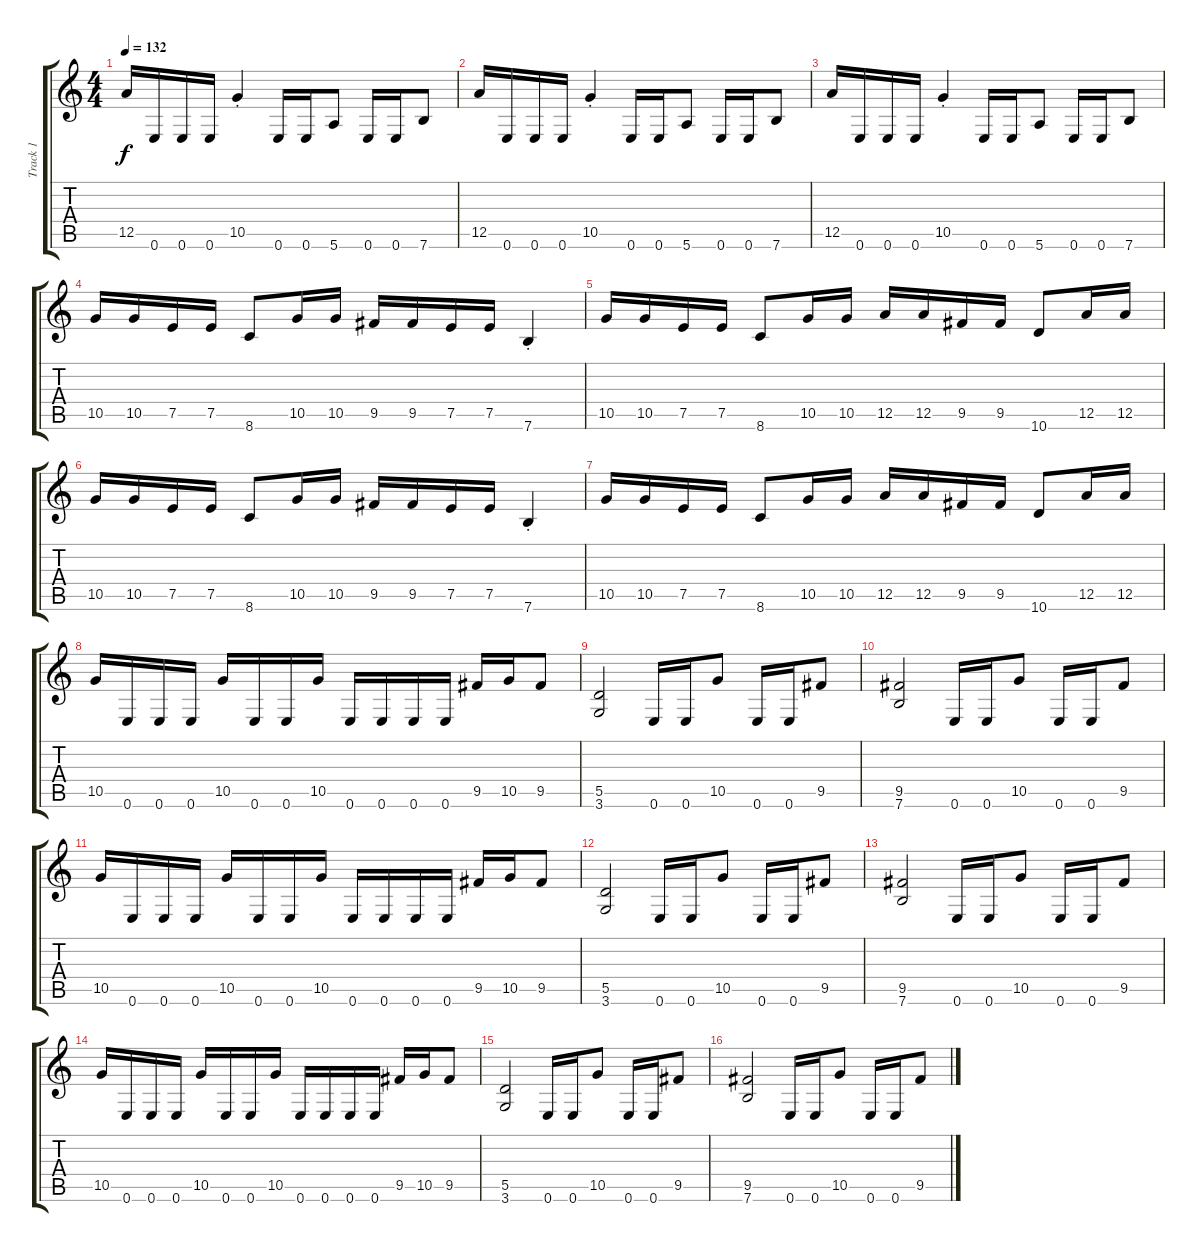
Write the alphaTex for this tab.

\track ("Track 1" "Track 1") {instrument distortionguitar}
\staff {score tabs}
\tuning (E4 B3 G3 D3 A2 E2) {hide}
\ts (4 4)
\tempo 132
\clef g2
\ks c
12.5.16{dy f} 0.6.16 0.6.16 0.6.16 10.5{st}.4 0.6.16 0.6.16 5.6.8 0.6.16 0.6.16 7.6.8 |
12.5.16 0.6.16 0.6.16 0.6.16 10.5{st}.4 0.6.16 0.6.16 5.6.8 0.6.16 0.6.16 7.6.8 |
12.5.16 0.6.16 0.6.16 0.6.16 10.5{st}.4 0.6.16 0.6.16 5.6.8 0.6.16 0.6.16 7.6.8 |
10.5.16 10.5.16 7.5.16 7.5.16 8.6.8 10.5.16 10.5.16 9.5.16 9.5.16 7.5.16 7.5.16 7.6{st}.4 |
10.5.16 10.5.16 7.5.16 7.5.16 8.6.8 10.5.16 10.5.16 12.5.16 12.5.16 9.5.16 9.5.16 10.6.8 12.5.16 12.5.16 |
10.5.16 10.5.16 7.5.16 7.5.16 8.6.8 10.5.16 10.5.16 9.5.16 9.5.16 7.5.16 7.5.16 7.6{st}.4 |
10.5.16 10.5.16 7.5.16 7.5.16 8.6.8 10.5.16 10.5.16 12.5.16 12.5.16 9.5.16 9.5.16 10.6.8 12.5.16 12.5.16 |
10.5.16 0.6.16 0.6.16 0.6.16 10.5.16 0.6.16 0.6.16 10.5.16 0.6.16 0.6.16 0.6.16 0.6.16 9.5.16 10.5.16 9.5.8 |
(5.5 3.6).2 0.6.16 0.6.16 10.5.8 0.6.16 0.6.16 9.5.8 |
(9.5 7.6).2 0.6.16 0.6.16 10.5.8 0.6.16 0.6.16 9.5.8 |
10.5.16 0.6.16 0.6.16 0.6.16 10.5.16 0.6.16 0.6.16 10.5.16 0.6.16 0.6.16 0.6.16 0.6.16 9.5.16 10.5.16 9.5.8 |
(5.5 3.6).2 0.6.16 0.6.16 10.5.8 0.6.16 0.6.16 9.5.8 |
(9.5 7.6).2 0.6.16 0.6.16 10.5.8 0.6.16 0.6.16 9.5.8 |
10.5.16 0.6.16 0.6.16 0.6.16 10.5.16 0.6.16 0.6.16 10.5.16 0.6.16 0.6.16 0.6.16 0.6.16 9.5.16 10.5.16 9.5.8 |
(5.5 3.6).2 0.6.16 0.6.16 10.5.8 0.6.16 0.6.16 9.5.8 |
(9.5 7.6).2 0.6.16 0.6.16 10.5.8 0.6.16 0.6.16 9.5.8
